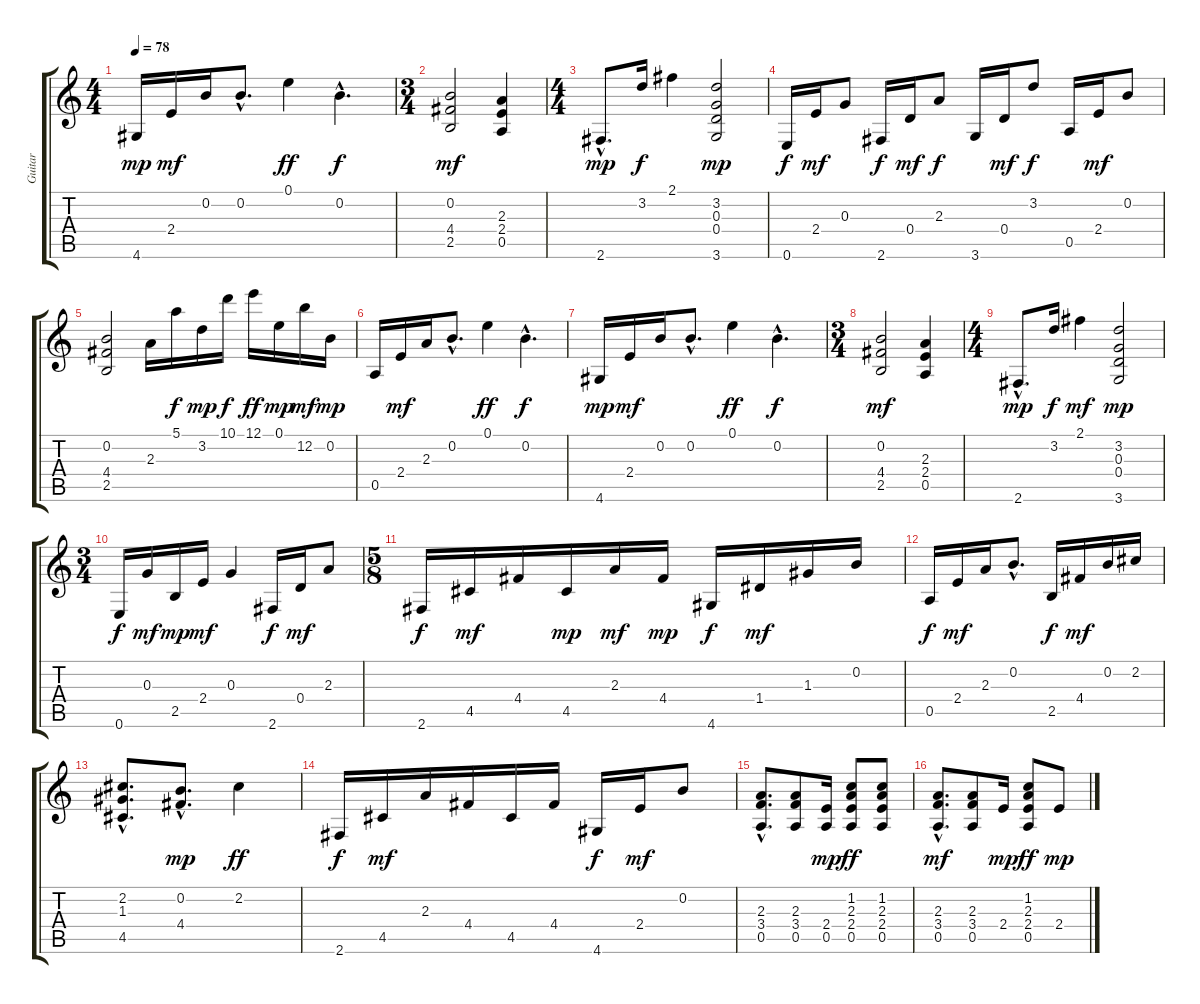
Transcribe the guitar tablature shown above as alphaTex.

\track ("Guitar" "Guitar") {instrument distortionguitar}
\staff {score tabs}
\tuning (E4 B3 G3 D3 A2 E2) {hide}
\ts (4 4)
\tempo 78
\clef g2
\ks c
4.6.16{dy mp} 2.4.16{dy mf} 0.2.16 0.2{hac}.8{d} 0.1.4{dy ff} 0.2{hac}.4{d dy f} |
\ts (3 4)
(0.2 4.4 2.5).2{dy mf} (2.3 2.4 0.5).4 |
\ts (4 4)
2.6{hac}.8{d dy mp} 3.2.16{dy f} 2.1.4 (3.2 0.3 0.4 3.6).2{dy mp} |
0.6.16{dy f} 2.4.16{dy mf} 0.3.8 2.6.16{dy f} 0.4.16{dy mf} 2.3.8{dy f} 3.6.16 0.4.16{dy mf} 3.2.8{dy f} 0.5.16 2.4.16{dy mf} 0.2.8 |
(0.2 4.4 2.5).2 2.3.16 5.1.16{dy f} 3.2.16{dy mp} 10.1.16{dy f} 12.1.16{dy ff} 0.1.16{dy mp} 12.2.16{dy mf} 0.2.16{dy mp} |
0.5.16 2.4.16{dy mf} 2.3.16 0.2{hac}.8{d} 0.1.4{dy ff} 0.2{hac}.4{d dy f} |
4.6.16{dy mp} 2.4.16{dy mf} 0.2.16 0.2{hac}.8{d} 0.1.4{dy ff} 0.2{hac}.4{d dy f} |
\ts (3 4)
(0.2 4.4 2.5).2{dy mf} (2.3 2.4 0.5).4 |
\ts (4 4)
2.6{hac}.8{d dy mp} 3.2.16{dy f} 2.1.4{dy mf} (3.2 0.3 0.4 3.6).2{dy mp} |
\ts (3 4)
0.6.16{dy f} 0.3.16{dy mf} 2.5.16{dy mp} 2.4.16{dy mf} 0.3.4 2.6.16{dy f} 0.4.16{dy mf} 2.3.8 |
\ts (5 8)
2.6.16{dy f} 4.5.16{dy mf} 4.4.16 4.5.16{dy mp} 2.3.16{dy mf} 4.4.16{dy mp} 4.6.16{dy f} 1.4.16{dy mf} 1.3.16 0.2.16 |
0.5.16{dy f} 2.4.16{dy mf} 2.3.16 0.2{hac}.8{d} 2.5.16{dy f} 4.4.16{dy mf} 0.2.16 2.2.16 |
(2.2{hac} 1.3{hac} 4.5{hac}).8{d} (0.2{hac} 4.4{hac}).8{d dy mp} 2.2.4{dy ff} |
2.6.16{dy f} 4.5.16{dy mf} 2.3.16 4.4.16 4.5.16 4.4.16 4.6.16{dy f} 2.4.16{dy mf} 0.2.8 |
(2.3{hac} 3.4{hac} 0.5{hac}).8{d} (2.3 3.4 0.5).8 (2.4 0.5).16{dy mp} (1.2 2.3 2.4 0.5).8{dy ff} (1.2 2.3 2.4 0.5).8 |
(2.3{hac} 3.4{hac} 0.5{hac}).8{d dy mf} (2.3 3.4 0.5).8 2.4.16{dy mp} (1.2 2.3 2.4 0.5).8{dy ff} 2.4.8{dy mp}
